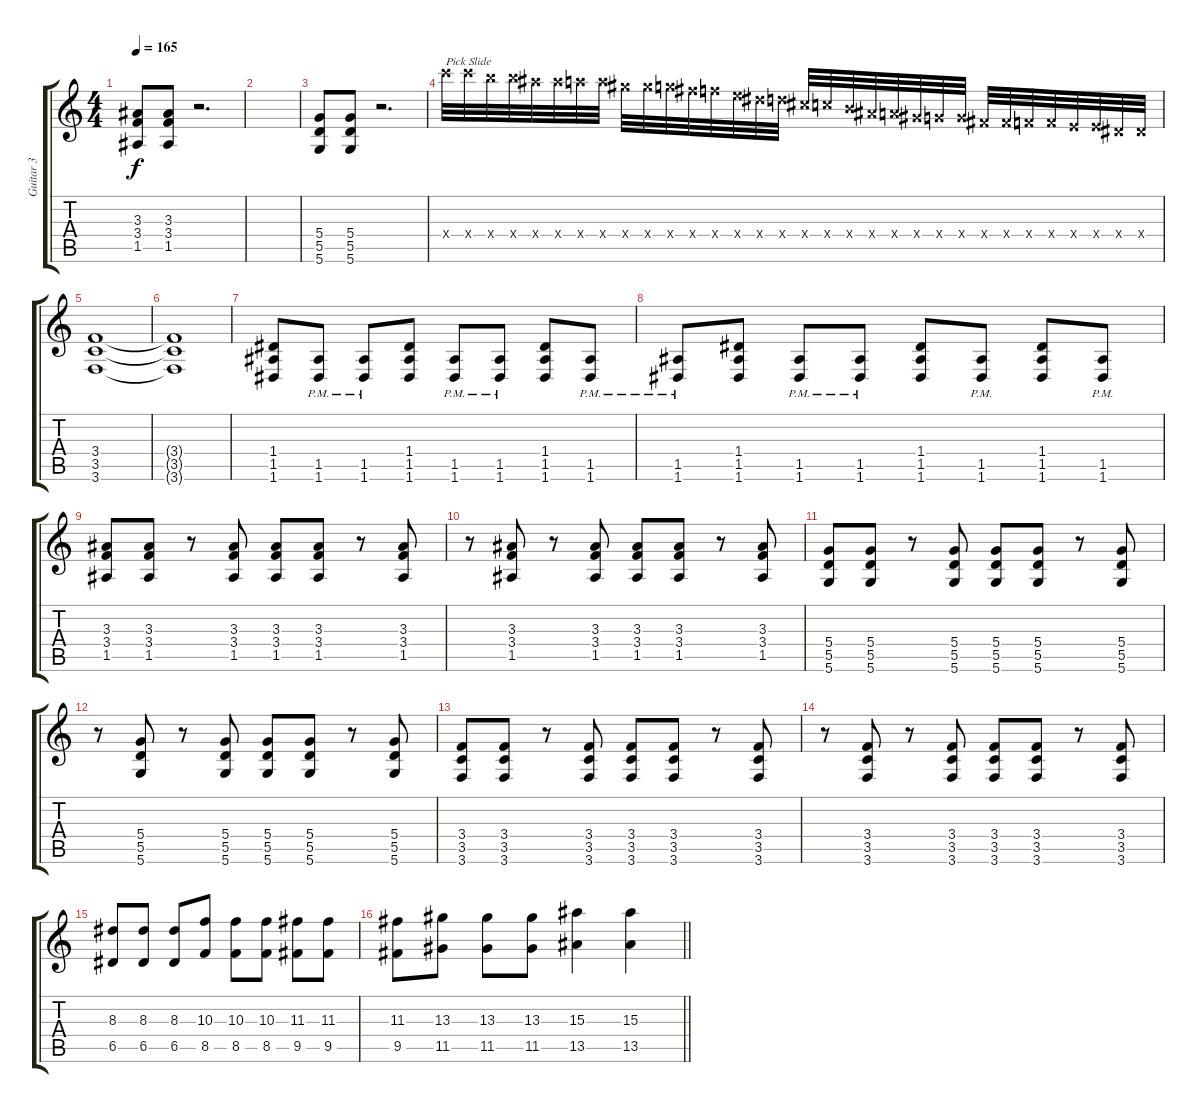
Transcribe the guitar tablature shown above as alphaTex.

\track ("Guitar 3" "Guitar 3") {instrument overdrivenguitar}
\staff {score tabs}
\tuning (E4 B3 G3 D3 A2 D2) {hide}
\ts (4 4)
\tempo 165
\clef g2
\ks c
(3.3 3.4 1.5).8{dy f instrument overdrivenguitar} (3.3 3.4 1.5).8 r.2{d} |
|
(5.4 5.5 5.6).8 (5.4 5.5 5.6).8 r.2{d} |
22.4{x}.32{txt "Pick Slide"} 22.4{x}.32 21.4{x}.32 21.4{x}.32 20.4{x}.32 20.4{x}.32 19.4{x}.32 19.4{x}.32 18.4{x}.32 18.4{x}.32 17.4{x}.32 16.4{x}.32 15.4{x}.32 14.4{x}.32 13.4{x}.32 12.4{x}.32 11.4{x}.32 10.4{x}.32 9.4{x}.32 8.4{x}.32 7.4{x}.32 6.4{x}.32 5.4{x}.32 5.4{x}.32 4.4{x}.32 4.4{x}.32 3.4{x}.32 3.4{x}.32 2.4{x}.32 2.4{x}.32 1.4{x}.32 1.4{x}.32 |
(3.4 3.5 3.6).1 |
(3.4{t} 3.5{t} 3.6{t}).1 |
(1.4 1.5 1.6).8 (1.5{pm} 1.6{pm}).8 (1.5{pm} 1.6{pm}).8 (1.4 1.5 1.6).8 (1.5{pm} 1.6{pm}).8 (1.5{pm} 1.6{pm}).8 (1.4 1.5 1.6).8 (1.5{pm} 1.6{pm}).8 |
(1.5{pm} 1.6{pm}).8 (1.4 1.5 1.6).8 (1.5{pm} 1.6{pm}).8 (1.5{pm} 1.6{pm}).8 (1.4 1.5 1.6).8 (1.5{pm} 1.6{pm}).8 (1.4 1.5 1.6).8 (1.5{pm} 1.6{pm}).8 |
(3.3 3.4 1.5).8 (3.3 3.4 1.5).8 r.8 (3.3 3.4 1.5).8 (3.3 3.4 1.5).8 (3.3 3.4 1.5).8 r.8 (3.3 3.4 1.5).8 |
r.8 (3.3 3.4 1.5).8 r.8 (3.3 3.4 1.5).8 (3.3 3.4 1.5).8 (3.3 3.4 1.5).8 r.8 (3.3 3.4 1.5).8 |
(5.4 5.5 5.6).8 (5.4 5.5 5.6).8 r.8 (5.4 5.5 5.6).8 (5.4 5.5 5.6).8 (5.4 5.5 5.6).8 r.8 (5.4 5.5 5.6).8 |
r.8 (5.4 5.5 5.6).8 r.8 (5.4 5.5 5.6).8 (5.4 5.5 5.6).8 (5.4 5.5 5.6).8 r.8 (5.4 5.5 5.6).8 |
(3.4 3.5 3.6).8 (3.4 3.5 3.6).8 r.8 (3.4 3.5 3.6).8 (3.4 3.5 3.6).8 (3.4 3.5 3.6).8 r.8 (3.4 3.5 3.6).8 |
r.8 (3.4 3.5 3.6).8 r.8 (3.4 3.5 3.6).8 (3.4 3.5 3.6).8 (3.4 3.5 3.6).8 r.8 (3.4 3.5 3.6).8 |
(8.3 6.5).8 (8.3 6.5).8 (8.3 6.5).8 (10.3 8.5).8 (10.3 8.5).8 (10.3 8.5).8 (11.3 9.5).8 (11.3 9.5).8 |
\barLineRight lightlight
(11.3 9.5).8 (13.3 11.5).8 (13.3 11.5).8 (13.3 11.5).8 (15.3 13.5).4 (15.3 13.5).4
